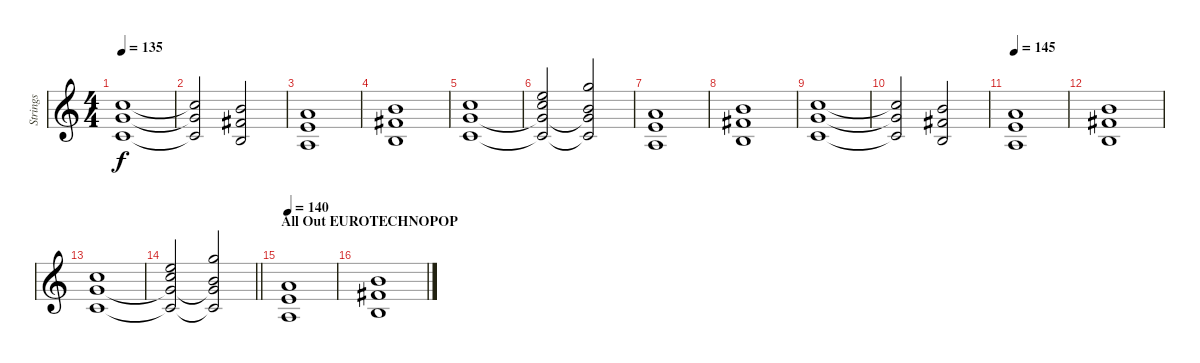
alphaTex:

\track ("Strings" "Strings") {instrument stringensemble1}
\staff {score}
\tuning (E4 B3 G3 D3 A2 D2) {hide}
\ts (4 4)
\tempo 135
\clef g2
\ks c
(13.2 12.3 10.4).1{dy f} |
(13.2{t} 12.3{t} 10.4{t}).2 (12.2 11.3 9.4).2 |
(10.2 9.3 7.4).1 |
(12.2 11.3 9.4).1 |
(13.2 12.3 10.4).1 |
(12.1 13.2 12.3{t} 10.4{t}).2 (15.1 12.2 12.3{t} 10.4{t}).2 |
(10.2 9.3 7.4).1 |
(12.2 11.3 9.4).1 |
(13.2 12.3 10.4).1 |
(13.2{t} 12.3{t} 10.4{t}).2 (12.2 11.3 9.4).2 |
\tempo 145
(10.2 9.3 7.4).1 |
(12.2 11.3 9.4).1 |
(13.2 12.3 10.4).1 |
\barLineRight lightlight
(12.1 13.2 12.3{t} 10.4{t}).2 (15.1 12.2 12.3{t} 10.4{t}).2 |
\section ("" "All Out EUROTECHNOPOP")
\tempo 140
(10.2 9.3 7.4).1 |
(12.2 11.3 9.4).1
